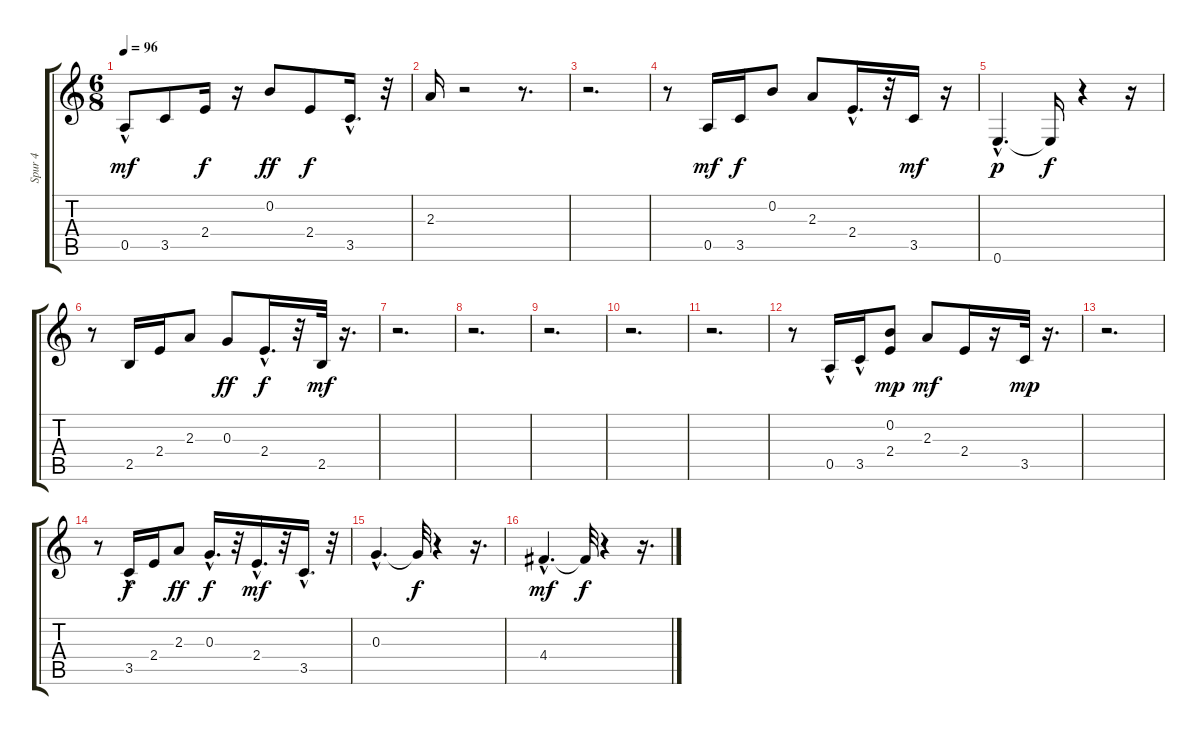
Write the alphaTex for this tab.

\track ("Spur 4" "Spur 4") {instrument electricguitarclean}
\staff {score tabs}
\tuning (E4 B3 G3 D3 A2 E2) {hide}
\ts (6 8)
\tempo 96
\clef g2
\ks c
0.5{hac}.8{dy mf} 3.5.8 2.4.16{dy f} r.16 0.2.8{dy ff} 2.4.8{dy f} 3.5{hac}.16{d} r.32 |
2.3.16 r.2 r.8{d} |
r.2{d} |
r.8 0.5.16{dy mf} 3.5.16{dy f} 0.2.8 2.3.8 2.4{hac}.16{d} r.32 3.5.16{dy mf} r.16 |
0.6{hac}.4{d dy p} 0.6{t}.16{dy f} r.4 r.16 |
r.8 2.5.16 2.4.16 2.3.8 0.3.8{dy ff} 2.4{hac}.16{d dy f} r.32 2.5.32{dy mf} r.16{d} |
r.2{d} |
r.2{d} |
r.2{d} |
r.2{d} |
r.2{d} |
r.8 0.5{hac}.16 3.5{hac}.16 (0.2 2.4).8{dy mp} 2.3.8{dy mf} 2.4.16 r.16 3.5.32{dy mp} r.16{d} |
r.2{d} |
r.8 3.5{hac}.16{dy f} 2.4.16 2.3.8{dy ff} 0.3{hac}.16{d dy f} r.32 2.4{hac}.16{d dy mf} r.32 3.5{hac}.16{d} r.32 |
0.3{hac}.4{d} 0.3{t}.32{dy f} r.4 r.16{d} |
4.4{hac}.4{d dy mf} 4.4{t}.32{dy f} r.4 r.16{d}
